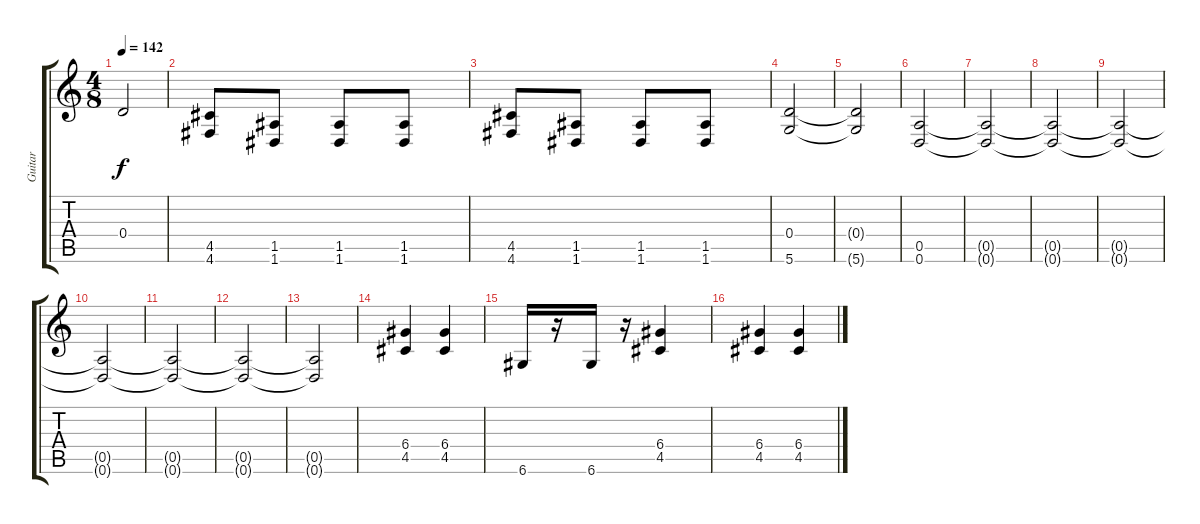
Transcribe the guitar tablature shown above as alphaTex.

\track ("Guitar" "Guitar") {instrument overdrivenguitar}
\staff {score tabs}
\tuning (E4 B3 G3 D3 A2 D2) {hide}
\ts (4 8)
\tempo 142
\clef g2
\ks c
0.4{t}.2{dy f} |
(4.5 4.6).8 (1.5 1.6).8 (1.5 1.6).8 (1.5 1.6).8 |
(4.5 4.6).8 (1.5 1.6).8 (1.5 1.6).8 (1.5 1.6).8 |
(0.4 5.6).2 |
(0.4{t} 5.6{t}).2 |
(0.5 0.6).2 |
(0.5{t} 0.6{t}).2 |
(0.5{t} 0.6{t}).2 |
(0.5{t} 0.6{t}).2 |
(0.5{t} 0.6{t}).2 |
(0.5{t} 0.6{t}).2 |
(0.5{t} 0.6{t}).2 |
(0.5{t} 0.6{t}).2 |
(6.4 4.5).4 (6.4 4.5).4 |
6.6.16 r.16 6.6.16 r.16 (6.4 4.5).4 |
(6.4 4.5).4 (6.4 4.5).4
